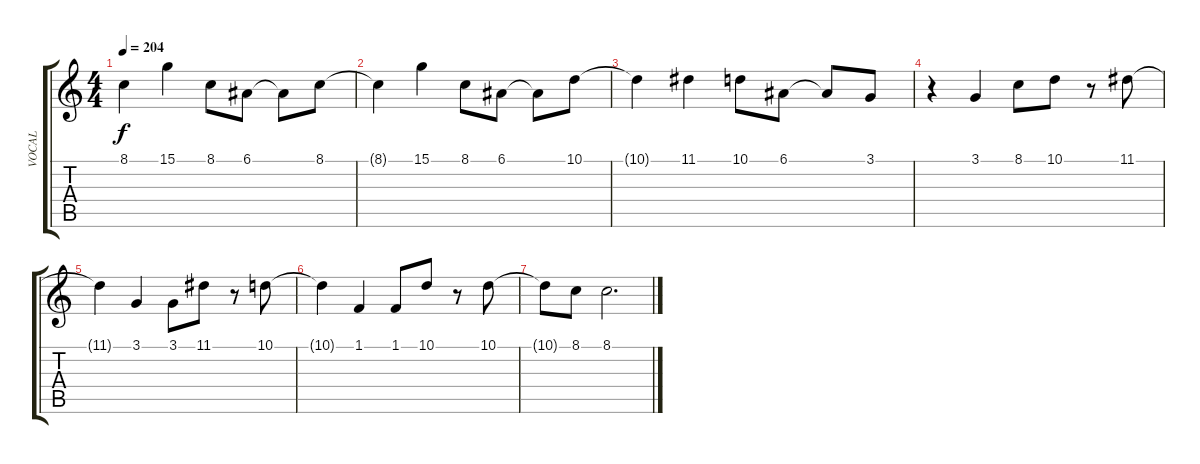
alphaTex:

\track ("VOCAL" "VOCAL") {instrument lead6voice}
\staff {score tabs}
\tuning (E4 B3 G3 D3 A2 E2) {hide}
\ts (4 4)
\tempo 204
\clef g2
\ks c
8.1{t}.4{dy f} 15.1.4 8.1.8 6.1.8 6.1{t}.8 8.1.8 |
8.1{t}.4 15.1.4 8.1.8 6.1.8 6.1{t}.8 10.1.8 |
10.1{t}.4 11.1.4 10.1.8 6.1.8 6.1{t}.8 3.1.8 |
r.4 3.1.4 8.1.8 10.1.8 r.8 11.1.8 |
11.1{t}.4 3.1.4 3.1.8 11.1.8 r.8 10.1.8 |
10.1{t}.4 1.1.4 1.1.8 10.1.8 r.8 10.1.8 |
10.1{t}.8 8.1.8 8.1.2{d}
